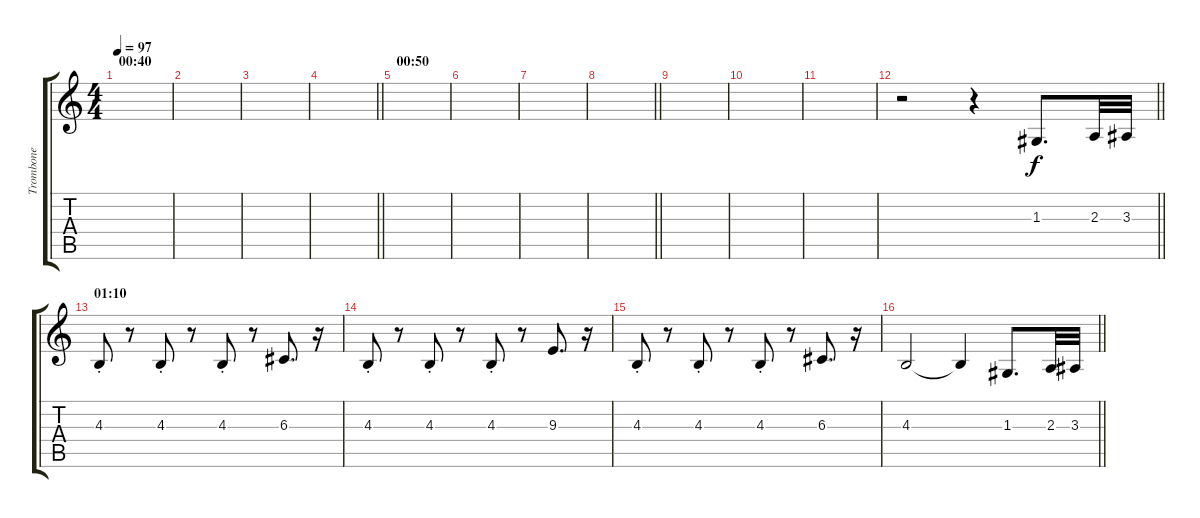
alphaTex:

\track ("Trombone" "Trombone") {instrument trombone}
\staff {score tabs}
\tuning (E4 B3 G3 D3 A2 E2) {hide}
\ts (4 4)
\section ("" "00:40")
\tempo 97
\clef g2
\ks c
|
|
|
\barLineRight lightlight
|
\section ("" "00:50")
|
|
|
\barLineRight lightlight
|
|
|
|
\barLineRight lightlight
r.2 r.4 1.3.8{d} 2.3.32 3.3.32 |
\section ("" "01:10")
4.3{st}.8 r.8 4.3{st}.8 r.8 4.3{st}.8 r.8 6.3.8{d} r.16 |
4.3{st}.8 r.8 4.3{st}.8 r.8 4.3{st}.8 r.8 9.3.8{d} r.16 |
4.3{st}.8 r.8 4.3{st}.8 r.8 4.3{st}.8 r.8 6.3.8{d} r.16 |
\barLineRight lightlight
4.3.2 4.3{t}.4 1.3.8{d} 2.3.32 3.3.32
